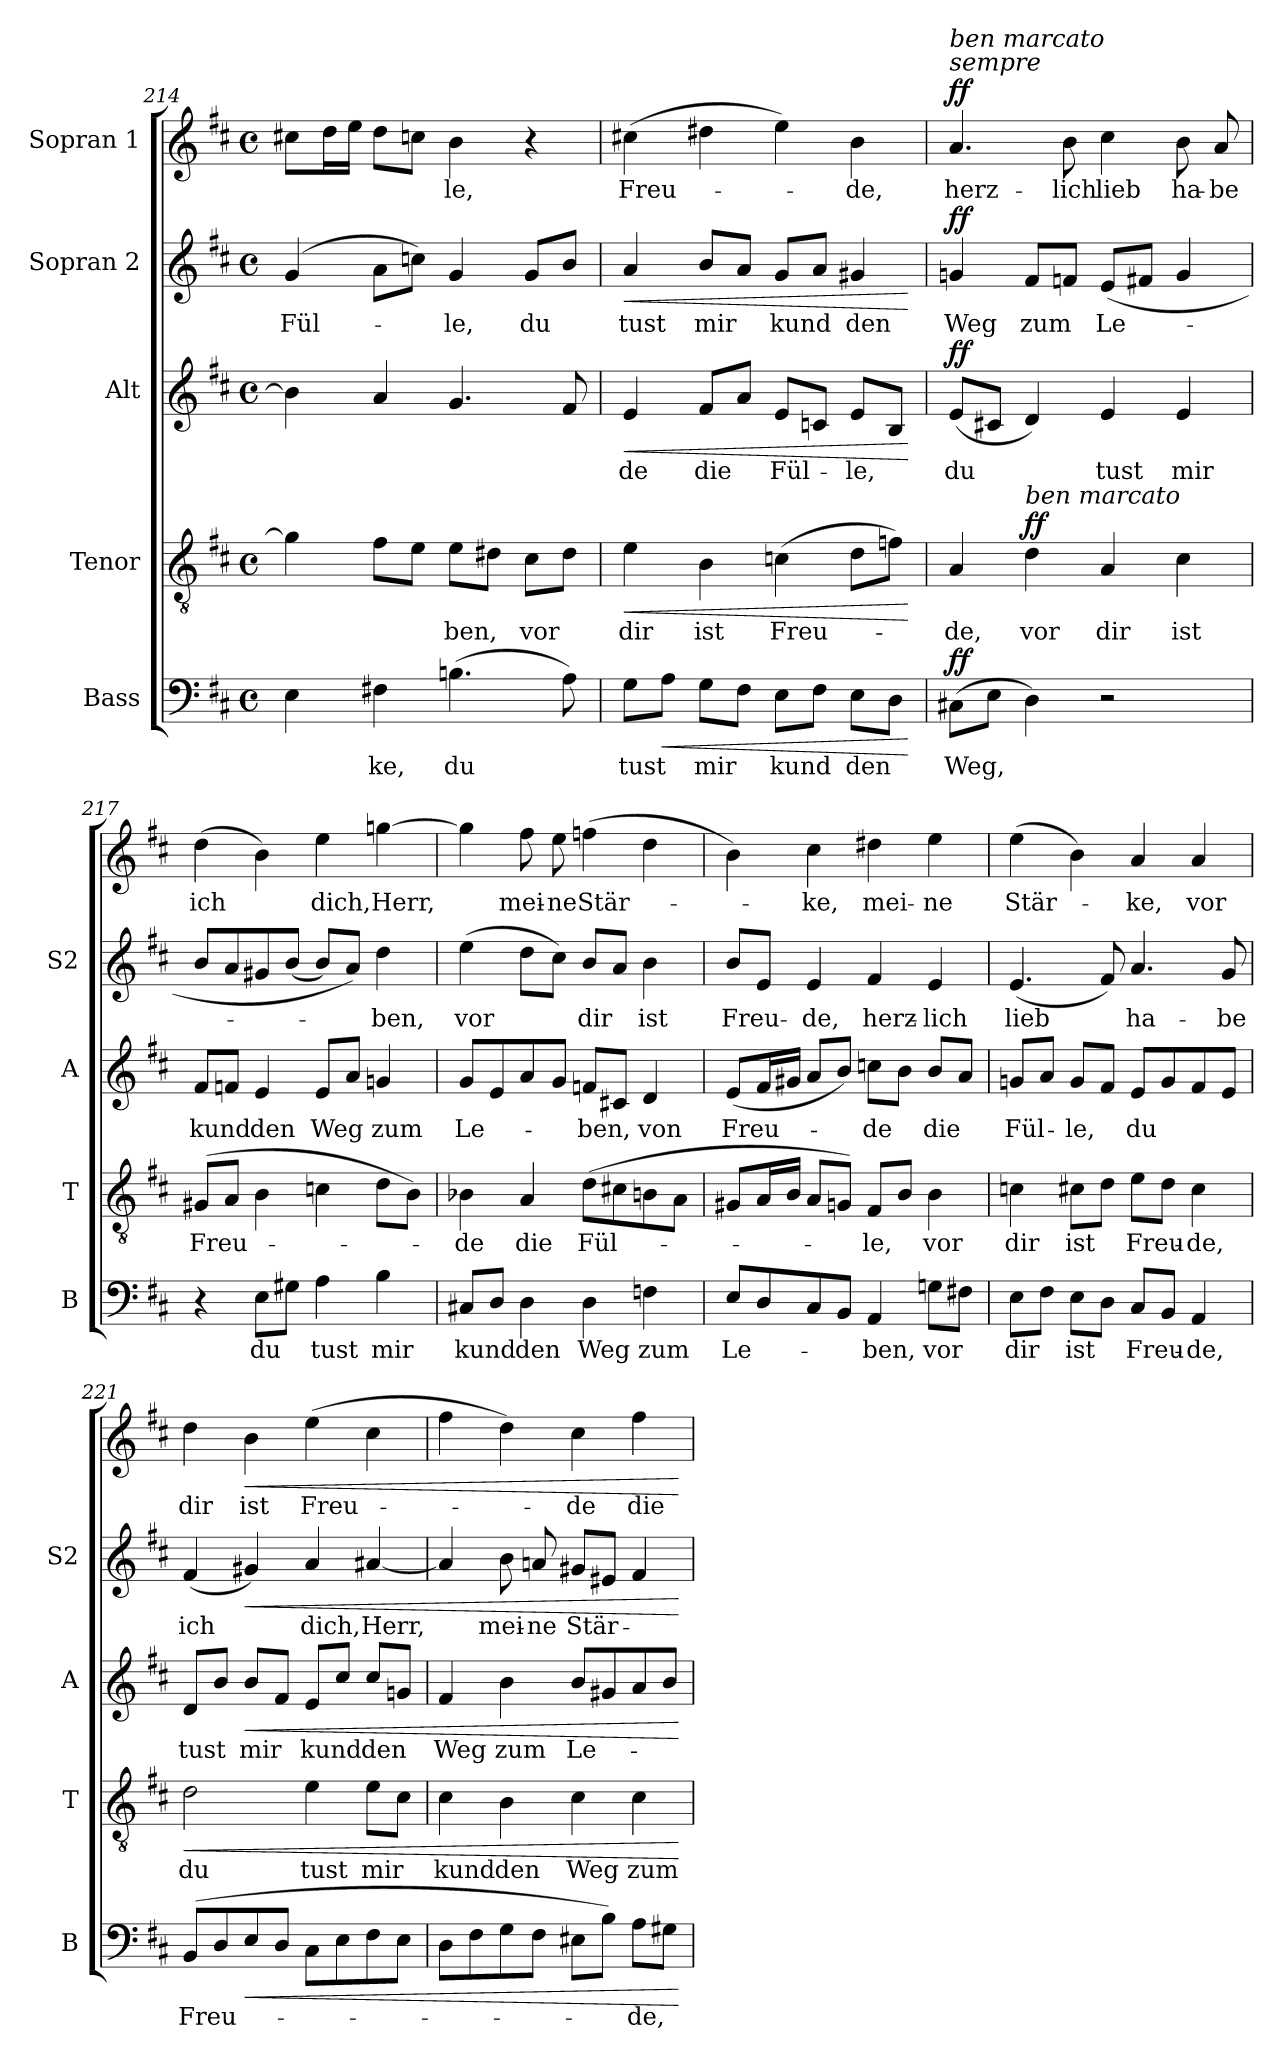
**kern	**text	**dynam	**kern	**text	**dynam	**kern	**text	**dynam	**kern	**text	**dynam	**kern	**text	**dynam
*part5	*part5	*part5	*part4	*part4	*part4	*part3	*part3	*part3	*part2	*part2	*part2	*part1	*part1	*part1
*staff5	*staff5	*staff5	*staff4	*staff4	*staff4	*staff3	*staff3	*staff3	*staff2	*staff2	*staff2	*staff1	*staff1	*staff1
*I"Bass	*	*	*I"Tenor	*	*	*I"Alt	*	*	*I"Sopran 2	*	*	*I"Sopran 1	*	*
*I'B	*	*	*I'T	*	*	*I'A	*	*	*I'S2	*	*	*	*	*
*clefF4	*	*	*clefGv2	*	*	*clefG2	*	*	*clefG2	*	*	*clefG2	*	*
*k[f#c#]	*	*	*k[f#c#]	*	*	*k[f#c#]	*	*	*k[f#c#]	*	*	*k[f#c#]	*	*
*M4/4	*	*	*M4/4	*	*	*M4/4	*	*	*M4/4	*	*	*M4/4	*	*
*met(c)	*	*	*met(c)	*	*	*met(c)	*	*	*met(c)	*	*	*met(c)	*	*
=214	=214	=214	=214	=214	=214	=214	=214	=214	=214	=214	=214	=214	=214	=214
4E\	.	.	4g\]	.	.	4b-\]	.	.	(4g/	Fül-	.	8cc#X\L	.	.
.	.	.	.	.	.	.	.	.	.	.	.	16dd\L	.	.
.	.	.	.	.	.	.	.	.	.	.	.	16ee\JJ	.	.
4F#X\	-ke,	.	8f#\L	.	.	4a/	.	.	8a\L	.	.	8dd\L	.	.
.	.	.	8e\J	.	.	.	.	.	8ccn\J)	.	.	8ccn\J	.	.
(4.Bn\	du	.	8e\L	ben,	.	4.g/	.	.	4g/	-le,	.	4b\	-le,	.
.	.	.	8d#X\J	.	.	.	.	.	.	.	.	.	.	.
.	.	.	8c#\L	vor	.	.	.	.	8g/L	du	.	4r	.	.
8A\)	.	.	8d#\J	.	.	8f#/	.	.	8b/J	.	.	.	.	.
=215	=215	=215	=215	=215	=215	=215	=215	=215	=215	=215	=215	=215	=215	=215
!	!	!	!	!	!LO:HP:b	!	!	!LO:HP:b	!	!	!LO:HP:b	!	!	!
8G\L	tust	.	4e\	dir	<	4e/	-de	<	4a/	tust	<	(4cc#X\	Freu-	.
!	!	!LO:HP:b	!	!	!	!	!	!	!	!	!	!	!	!
8A\J	.	<	.	.	.	.	.	.	.	.	.	.	.	.
8G\L	mir	.	4B\	ist	.	8f#/L	die	.	8b/L	mir	.	4dd#X\	.	.
8F#\J	.	.	.	.	.	8a/J	.	.	8a/J	.	.	.	.	.
8E\L	kund	.	(4cn\	Freu-	.	8e/L	Fül-	.	8g/L	kund	.	4ee\)	.	.
8F#\J	.	.	.	.	.	8cn/J	.	.	8a/J	.	.	.	.	.
8E\L	den	.	8d\L	.	.	8e/L	-le,	.	4g#X/	den	.	4b\	-de,	.
8D\J	.	.	8fn\J)	.	.	8B/J	.	.	.	.	.	.	.	.
.	.	[	.	.	[	.	.	[	.	.	[	.	.	.
!!LO:LB:g=z
=216	=216	=216	=216	=216	=216	=216	=216	=216	=216	=216	=216	=216	=216	=216
!	!	!	!	!	!	!	!	!	!	!	!	!LO:TX:a:i:t=sempre	!	!
!	!	!	!	!	!	!	!	!	!	!	!	!LO:TX:a:i:t=ben marcato	!	!
!	!	!LO:DY:a	!	!	!	!	!	!LO:DY:a	!	!	!LO:DY:a	!	!	!LO:DY:a
(8C#X\L	Weg,	ff	4A/	-de,	.	(8e/L	du	ff	4gn/	Weg	ff	4.a/	herz-	ff
8E\J	.	.	.	.	.	8c#X/J	.	.	.	.	.	.	.	.
!	!	!	!LO:TX:a:i:t=ben marcato	!	!	!	!	!	!	!	!	!	!	!
!	!	!	!	!	!LO:DY:a	!	!	!	!	!	!	!	!	!
4D\)	.	.	4d\	vor	ff	4d/)	.	.	8f#/L	zum	.	.	.	.
.	.	.	.	.	.	.	.	.	8fn/J	.	.	8b\	-lich	.
2r	.	.	4A/	dir	.	4e/	tust	.	(8e/L	Le-	.	4cc#\	lieb	.
.	.	.	.	.	.	.	.	.	8f#X/J	.	.	.	.	.
.	.	.	4c#\	ist	.	4e/	mir	.	4g/	.	.	8b\	ha-	.
.	.	.	.	.	.	.	.	.	.	.	.	8a/	-be	.
=217	=217	=217	=217	=217	=217	=217	=217	=217	=217	=217	=217	=217	=217	=217
4r	.	.	(8G#X/L	Freu-	.	8f#/L	kund	.	8b/L	.	.	(4dd\	ich	.
.	.	.	8A/J	.	.	8fn/J	.	.	8a/	.	.	.	.	.
8E\L	du	.	4B\	.	.	4e/	den	.	8g#X/	.	.	4b\)	.	.
8G#X\J	.	.	.	.	.	.	.	.	(8b/J	.	.	.	.	.
4A\	tust	.	4cn\	.	.	8e/L	Weg	.	8b/L)	.	.	4ee\	dich,	.
.	.	.	.	.	.	8a/J	.	.	8a/J)	.	.	.	.	.
4B\	mir	.	8d\L	.	.	4gn/	zum	.	4dd\	-ben,	.	[4ggn\	Herr,	.
.	.	.	8B\J)	.	.	.	.	.	.	.	.	.	.	.
=218	=218	=218	=218	=218	=218	=218	=218	=218	=218	=218	=218	=218	=218	=218
8C#X/L	kund	.	4B-X\	-de	.	8g/L	Le-	.	(4ee\	vor	.	4gg\]	.	.
8D/J	.	.	.	.	.	8e/	.	.	.	.	.	.	.	.
4D\	den	.	4A/	die	.	8a/	.	.	8dd\L	.	.	8ff#\	mei-	.
.	.	.	.	.	.	8g/J	.	.	8cc#\J)	.	.	8ee\	-ne	.
4D\	Weg	.	(>8d\L	Fül-	.	8fn/L	-ben,	.	8b/L	dir	.	(4ffn\	Stär-	.
.	.	.	8c#X\	.	.	8c#X/J	.	.	8a/J	.	.	.	.	.
4Fn\	zum	.	8Bn\	.	.	4d/	von	.	4b\	ist	.	4dd\	.	.
.	.	.	8A\J	.	.	.	.	.	.	.	.	.	.	.
!!LO:PB:g=z
=219	=219	=219	=219	=219	=219	=219	=219	=219	=219	=219	=219	=219	=219	=219
8E/L	Le-	.	8G#X/L	.	.	(8e/L	Freu-	.	8b/L	Freu-	.	4b\)	.	.
8D/	.	.	16A/L	.	.	16f#/L	.	.	8e/J	.	.	.	.	.
.	.	.	16B/JJ	.	.	16g#X/JJ	.	.	.	.	.	.	.	.
8C#/	.	.	8A/L	.	.	8a/L	.	.	4e/	-de,	.	4cc#\	-ke,	.
8BB/J	.	.	8Gn/J)	.	.	8b/J)	.	.	.	.	.	.	.	.
4AA/	-ben,	.	8F#/L	-le,	.	8ccn\L	-de	.	4f#/	herz-	.	4dd#X\	mei-	.
.	.	.	8B/J	.	.	8b\J	.	.	.	.	.	.	.	.
8Gn\L	vor	.	4B\	vor	.	8b/L	die	.	4e/	-lich	.	4ee\	-ne	.
8F#X\J	.	.	.	.	.	8a/J	.	.	.	.	.	.	.	.
=220	=220	=220	=220	=220	=220	=220	=220	=220	=220	=220	=220	=220	=220	=220
8E\L	dir	.	4cn\	dir	.	8gn/L	Fül-	.	(4.e/	lieb	.	(4ee\	Stär-	.
8F#\J	.	.	.	.	.	8a/J	.	.	.	.	.	.	.	.
8E\L	ist	.	8c#X\L	ist	.	8g/L	-le,	.	.	.	.	4b\)	.	.
8D\J	.	.	8d\J	.	.	8f#/J	.	.	8f#/)	.	.	.	.	.
8C#/L	Freu-	.	8e\L	Freu-	.	8e/L	du	.	4.a/	ha-	.	4a/	-ke,	.
8BB/J	.	.	8d\J	.	.	8g/	.	.	.	.	.	.	.	.
4AA/	-de,	.	4c#\	-de,	.	8f#/	.	.	.	.	.	4a/	vor	.
.	.	.	.	.	.	8e/J	.	.	8g/	-be	.	.	.	.
=221	=221	=221	=221	=221	=221	=221	=221	=221	=221	=221	=221	=221	=221	=221
!	!	!	!	!	!LO:HP:b	!	!	!	!	!	!	!	!	!
(8BB/L	Freu-	.	2d\	du	<	8d/L	tust	.	(4f#/	ich	.	4dd\	dir	.
8D/	.	.	.	.	.	8b/J	.	.	.	.	.	.	.	.
!	!	!LO:HP:b	!	!	!	!	!	!LO:HP:b	!	!	!LO:HP:b	!	!	!LO:HP:b
8E/	.	<	.	.	.	8b/L	mir	<	4g#X/)	.	<	4b\	ist	<
8D/J	.	.	.	.	.	8f#/J	.	.	.	.	.	.	.	.
8C#\L	.	.	4e\	tust	.	8e/L	kund	.	4a/	dich,	.	(>4ee\	Freu-	.
8E\	.	.	.	.	.	8cc#/J	.	.	.	.	.	.	.	.
8F#\	.	.	8e\L	mir	.	8cc#/L	den	.	[4a#X/	Herr,	.	4cc#\	.	.
8E\J	.	.	8c#\J	.	.	8gni/J	.	.	.	.	.	.	.	.
=222	=222	=222	=222	=222	=222	=222	=222	=222	=222	=222	=222	=222	=222	=222
8D\L	.	.	4c#\	kund	.	4f#/	Weg	.	4a#/]	.	.	4ff#\	.	.
8F#\	.	.	.	.	.	.	.	.	.	.	.	.	.	.
8G\	.	.	4B\	den	.	4b\	zum	.	8b\	mei-	.	4dd\)	.	.
8F#\J	.	.	.	.	.	.	.	.	8an/	-ne	.	.	.	.
8E#X\L	.	.	4c#\	Weg	.	8b/L	Le-	.	8g#X/L	Stär-	.	4cc#\	-de	.
8B\J)	.	.	.	.	.	8g#X/	.	.	8e#X/J	.	.	.	.	.
8A\L	-de,	.	4c#\	zum	.	8a/	.	.	4f#/	.	.	4ff#\	die	.
8G#X\J	.	.	.	.	.	8b/J	.	.	.	.	.	.	.	.
.	.	[	.	.	[	.	.	[	.	.	[	.	.	[
=	=	=	=	=	=	=	=	=	=	=	=	=	=	=
*-	*-	*-	*-	*-	*-	*-	*-	*-	*-	*-	*-	*-	*-	*-
